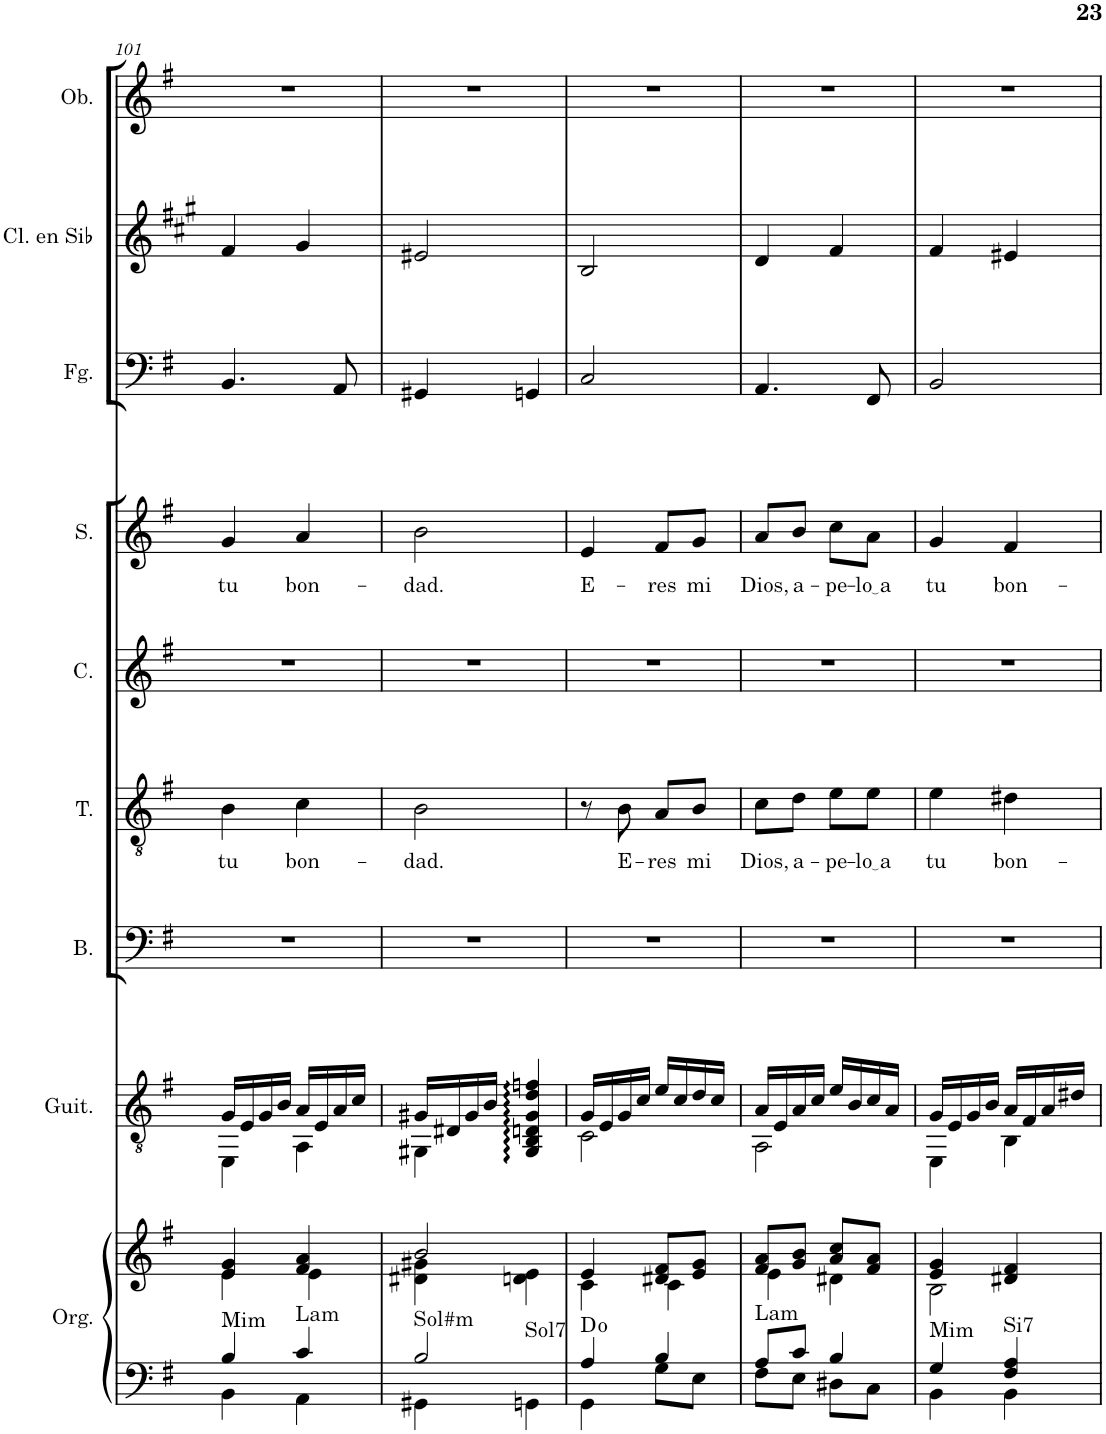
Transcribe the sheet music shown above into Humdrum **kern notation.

**kern	**kern	**harte	**kern	**harte	**kern	**kern	**text	**kern	**kern	**text	**kern	**kern	**kern
*part9	*part9	*part9	*part8	*part8	*part7	*part6	*part6	*part5	*part4	*part4	*part3	*part2	*part1
*staff10	*staff9	*	*staff8	*	*staff7	*staff6	*staff6	*staff5	*staff4	*staff4	*staff3	*staff2	*staff1
*I"Órgano	*	*	*I"Guitarra acústica	*	*I"Bajo	*I"Tenor	*	*I"Contralto	*I"Soprano	*	*I"Fagot	*I"Clarinete en Sib	*I"Oboe
*	*	*	*I'Guit.	*	*I'B.	*I'T.	*	*I'C.	*I'S.	*	*I'Fg.	*I'Cl. en Sib	*I'Ob.
!!LO:PB:g=z
*clefF4	*clefG2	*	*clefGv2	*	*clefF4	*clefGv2	*	*clefG2	*clefG2	*	*clefF4	*clefG2	*clefG2
*	*	*	*	*	*	*	*	*	*	*	*	*Trd1c2	*
*k[f#]	*k[f#]	*	*k[f#]	*	*k[f#]	*k[f#]	*	*k[f#]	*k[f#]	*	*k[f#]	*k[f#c#g#]	*k[f#]
*M2/4	*M2/4	*	*M2/4	*	*M2/4	*M2/4	*	*M2/4	*M2/4	*	*M2/4	*M2/4	*M2/4
=101	=101	=101	=101	=101	=101	=101	=101	=101	=101	=101	=101	=101	=101
*^	*^	*	*^	*	*	*	*	*	*	*	*	*	*
!	!	!	!	!LO:H:kt=Mim	!	!	!LO:H:kt=Mim	!	!	!LO:LY:b	!	!	!LO:LY:b	!	!	!
4B/	4BB\	4e/ 4g/	4e\	N	16G/LL	4EE\	N	2r	4B\	tu	2r	4g/	tu	4.BB/	4f#/	2r
.	.	.	.	.	16E/	.	.	.	.	.	.	.	.	.	.	.
.	.	.	.	.	16G/	.	.	.	.	.	.	.	.	.	.	.
.	.	.	.	.	16B/JJ	.	.	.	.	.	.	.	.	.	.	.
!	!	!	!	!LO:H:kt=Lam	!	!	!LO:H:kt=Lam	!	!	!LO:LY:b	!	!	!LO:LY:b	!	!	!
4c/	4AA\	4f#/ 4a/	4e\	N	16A/LL	4AA\	N	.	4c\	bon-	.	4a/	bon-	.	4g#/	.
.	.	.	.	.	16E/	.	.	.	.	.	.	.	.	.	.	.
.	.	.	.	.	16A/	.	.	.	.	.	.	.	.	8AA/	.	.
.	.	.	.	.	16c/JJ	.	.	.	.	.	.	.	.	.	.	.
=102	=102	=102	=102	=102	=102	=102	=102	=102	=102	=102	=102	=102	=102	=102	=102	=102
!	!	!	!	!LO:H:n=1:kt=Sol#m	!	!	!	!	!	!LO:LY:b	!	!	!LO:LY:b	!	!	!
!	!	!	!	!LO:H:n=2:kt=Sol7	!	!	!LO:H:kt=Sol#m	!	!	!	!	!	!	!	!	!
2B/	4GG#X\	2b/	4d#X\ 4g#X\	N N	16G#X/LL	4GG#X\	N	2r	2B\	-dad.	2r	2b\	-dad.	4GG#X/	2e#X/	2r
.	.	.	.	.	16D#X/	.	.	.	.	.	.	.	.	.	.	.
.	.	.	.	.	16G#/	.	.	.	.	.	.	.	.	.	.	.
.	.	.	.	.	16B/JJ	.	.	.	.	.	.	.	.	.	.	.
!	!	!	!	!	!	!	!LO:H:kt=Sol7	!	!	!	!	!	!	!	!	!
.	4GGn\	.	4dn\ 4e\	.	4GG#/ 4BB/ 4Dn/ 4G#/ 4d/ 4fn/	4ryy	N	.	.	.	.	.	.	4GGn/	.	.
=103	=103	=103	=103	=103	=103	=103	=103	=103	=103	=103	=103	=103	=103	=103	=103	=103
!	!	!	!	!	!	!	!	!	!	!	!	!	!LO:LY:b	!	!	!
4A/	4GG\	4e/	4c\	D:dim	16G/LL	2C\	D:dim	2r	8r	.	2r	4e/	E-	2C/	2B/	2r
.	.	.	.	.	16E/	.	.	.	.	.	.	.	.	.	.	.
!	!	!	!	!	!	!	!	!	!	!LO:LY:b	!	!	!	!	!	!
.	.	.	.	.	16G/	.	.	.	8B\	E-	.	.	.	.	.	.
.	.	.	.	.	16c/JJ	.	.	.	.	.	.	.	.	.	.	.
!	!	!	!	!	!	!	!	!	!	!LO:LY:b	!	!	!LO:LY:b	!	!	!
4B/	8G\L	8d#X/ 8f#/L	4c\	.	16e/LL	.	.	.	8A/L	-res	.	8f#/L	-res	.	.	.
.	.	.	.	.	16c/	.	.	.	.	.	.	.	.	.	.	.
!	!	!	!	!	!	!	!	!	!	!LO:LY:b	!	!	!LO:LY:b	!	!	!
.	8E\J	8e/ 8g/J	.	.	16d/	.	.	.	8B/J	mi	.	8g/J	mi	.	.	.
.	.	.	.	.	16c/JJ	.	.	.	.	.	.	.	.	.	.	.
=104	=104	=104	=104	=104	=104	=104	=104	=104	=104	=104	=104	=104	=104	=104	=104	=104
!	!	!	!	!LO:H:kt=Lam	!	!	!LO:H:kt=Lam	!	!	!LO:LY:b	!	!	!LO:LY:b	!	!	!
8A/L	8F#\L	8f#/ 8a/L	4e\	N	16A/LL	2AA\	N	2r	8c\L	Dios,	2r	8a/L	Dios,	4.AA/	4d/	2r
.	.	.	.	.	16E/	.	.	.	.	.	.	.	.	.	.	.
!	!	!	!	!	!	!	!	!	!	!LO:LY:b	!	!	!LO:LY:b	!	!	!
8c/J	8E\J	8g/ 8b/J	.	.	16A/	.	.	.	8d\J	a-	.	8b/J	a-	.	.	.
.	.	.	.	.	16c/JJ	.	.	.	.	.	.	.	.	.	.	.
!	!	!	!	!	!	!	!	!	!	!LO:LY:b	!	!	!LO:LY:b	!	!	!
4B/	8D#X\L	8a/ 8cc/L	4d#X\	.	16e/LL	.	.	.	8e\L	-pe-	.	8cc\L	-pe-	.	4f#/	.
.	.	.	.	.	16B/	.	.	.	.	.	.	.	.	.	.	.
!	!	!	!	!	!	!	!	!	!	!LO:LY:b	!	!	!LO:LY:b	!	!	!
.	8C\J	8f#/ 8a/J	.	.	16c/	.	.	.	8e\J	lo a	.	8a\J	lo a	8FF#/	.	.
.	.	.	.	.	16A/JJ	.	.	.	.	.	.	.	.	.	.	.
=105	=105	=105	=105	=105	=105	=105	=105	=105	=105	=105	=105	=105	=105	=105	=105	=105
!	!	!	!	!LO:H:kt=Mim	!	!	!LO:H:kt=Mim	!	!	!LO:LY:b	!	!	!LO:LY:b	!	!	!
4G/	4BB\	4e/ 4g/	2B\	N	16G/LL	4EE\	N	2r	4e\	tu	2r	4g/	tu	2BB/	4f#/	2r
.	.	.	.	.	16E/	.	.	.	.	.	.	.	.	.	.	.
.	.	.	.	.	16G/	.	.	.	.	.	.	.	.	.	.	.
.	.	.	.	.	16B/JJ	.	.	.	.	.	.	.	.	.	.	.
!	!	!	!	!LO:H:kt=Si7	!	!	!LO:H:kt=Si7	!	!	!LO:LY:b	!	!	!LO:LY:b	!	!	!
4F#/ 4A/	4BB\	4d#X/ 4f#/	.	N	16A/LL	4BB\	N	.	4d#X\	bon-	.	4f#/	bon-	.	4e#X/	.
.	.	.	.	.	16F#/	.	.	.	.	.	.	.	.	.	.	.
.	.	.	.	.	16A/	.	.	.	.	.	.	.	.	.	.	.
.	.	.	.	.	16d#X/JJ	.	.	.	.	.	.	.	.	.	.	.
*v	*v	*	*	*	*v	*v	*	*	*	*	*	*	*	*	*	*
*	*v	*v	*	*	*	*	*	*	*	*	*	*	*	*
=	=	=	=	=	=	=	=	=	=	=	=	=	=
*-	*-	*-	*-	*-	*-	*-	*-	*-	*-	*-	*-	*-	*-
